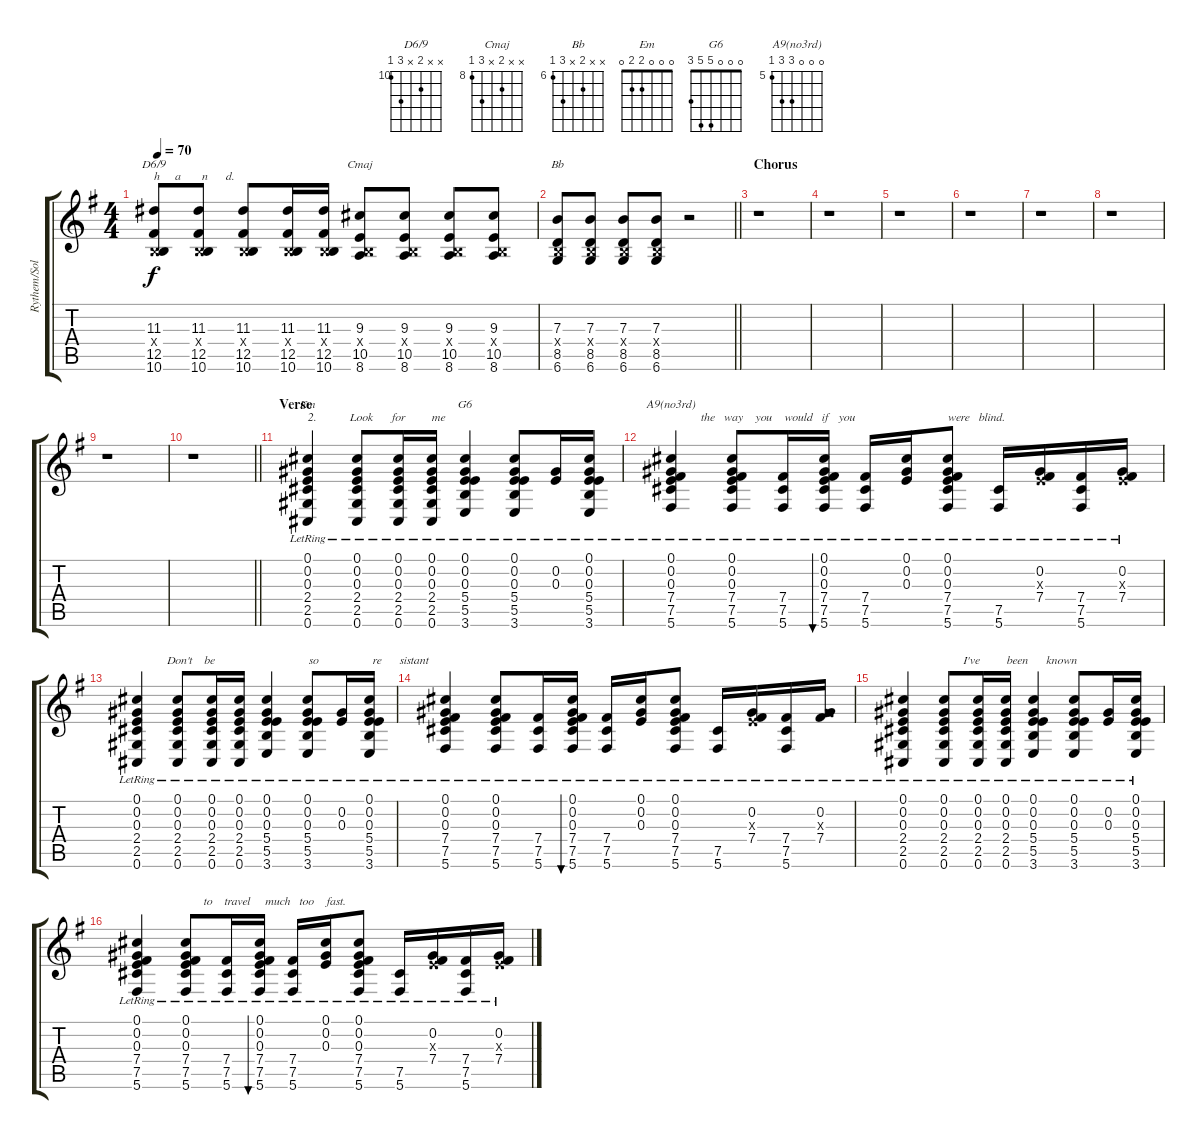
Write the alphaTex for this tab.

\track ("Rythem/Solo" "Rythem/Sol") {instrument acousticguitarsteel bank 125}
\staff {score tabs}
\tuning (Db4 Ab3 E3 B2 Gb2 Db2) {hide}
\chord ("D6/9" x x 11 x 12 10) {firstfret 10}
\chord ("Cmaj" x x 9 x 10 8) {firstfret 8}
\chord ("Bb" x x 7 x 8 6) {firstfret 6}
\chord ("Em" 0 0 0 2 2 0)
\chord ("G6" 0 0 0 5 5 3)
\chord ("A9(no3rd)" 0 0 0 7 7 5) {firstfret 5}
\ts (4 4)
\tempo 70
\clef g2
\ks g
(11.3 0.4{x} 12.5 10.6).8{ch "D6/9" txt "h     a       n      d." dy f} (11.3 0.4{x} 12.5 10.6).8 (11.3 0.4{x} 12.5 10.6).8 (11.3 0.4{x} 12.5 10.6).16 (11.3 0.4{x} 12.5 10.6).16 (9.3 0.4{x} 10.5 8.6).8{ch "Cmaj"} (9.3 0.4{x} 10.5 8.6).8 (9.3 0.4{x} 10.5 8.6).8 (9.3 0.4{x} 10.5 8.6).8 |
\barLineRight lightlight
(7.3 0.4{x} 8.5 6.6).8{ch "Bb"} (7.3 0.4{x} 8.5 6.6).8 (7.3 0.4{x} 8.5 6.6).8 (7.3 0.4{x} 8.5 6.6).8 r.2 |
\section ("" "Chorus")
r.1 |
r.1 |
r.1 |
r.1 |
r.1 |
r.1 |
r.1 |
\barLineRight lightlight
r.1 |
\section ("" "Verse")
(0.1{lr} 0.2{lr} 0.3{lr} 2.4{lr} 2.5{lr} 0.6{lr}).4{ch "Em" txt "2.           Look      for"} (0.1{lr} 0.2{lr} 0.3{lr} 2.4{lr} 2.5{lr} 0.6{lr}).8 (0.1{lr} 0.2{lr} 0.3{lr} 2.4{lr} 2.5{lr} 0.6{lr}).16 (0.1{lr} 0.2{lr} 0.3{lr} 2.4{lr} 2.5{lr} 0.6{lr}).16{txt "me"} (0.1{lr} 0.2{lr} 0.3{lr} 5.4{lr} 5.5{lr} 3.6{lr}).4{ch "G6"} (0.1{lr} 0.2{lr} 0.3{lr} 5.4{lr} 5.5{lr} 3.6{lr}).8 (0.2{lr} 0.3{lr}).16 (0.1{lr} 0.2{lr} 0.3{lr} 5.4{lr} 5.5{lr} 3.6{lr}).16 |
(0.1{lr} 0.2{lr} 0.3{lr} 7.4{lr} 7.5{lr} 5.6{lr}).4{ch "A9(no3rd)" txt "          the   way    you    would   if   you"} (0.1{lr} 0.2{lr} 0.3{lr} 7.4{lr} 7.5{lr} 5.6{lr}).8 (7.4{lr} 7.5{lr} 5.6{lr}).16 (0.1{lr} 0.2{lr} 0.3{lr} 7.4{lr} 7.5{lr} 5.6{lr}).16{bu 30} (7.4{lr} 7.5{lr} 5.6{lr}).16 (0.1{lr} 0.2{lr} 0.3{lr}).16 (0.1{lr} 0.2{lr} 0.3{lr} 7.4{lr} 7.5{lr} 5.6{lr}).8{txt "were   blind."} (7.5{lr} 5.6{lr}).16 (0.2{lr} 0.3{x} 7.4{lr}).16 (7.4{lr} 7.5{lr} 5.6{lr}).16 (0.2{lr} 0.3{x} 7.4{lr}).16 |
(0.1{lr} 0.2{lr} 0.3{lr} 2.4{lr} 2.5{lr} 0.6{lr}).4{txt "          Don't    be"} (0.1{lr} 0.2{lr} 0.3{lr} 2.4{lr} 2.5{lr} 0.6{lr}).8 (0.1{lr} 0.2{lr} 0.3{lr} 2.4{lr} 2.5{lr} 0.6{lr}).16 (0.1{lr} 0.2{lr} 0.3{lr} 2.4{lr} 2.5{lr} 0.6{lr}).16 (0.1{lr} 0.2{lr} 0.3{lr} 5.4{lr} 5.5{lr} 3.6{lr}).4{txt "              so                  re      sistant"} (0.1{lr} 0.2{lr} 0.3{lr} 5.4{lr} 5.5{lr} 3.6{lr}).8 (0.2{lr} 0.3{lr}).16 (0.1{lr} 0.2{lr} 0.3{lr} 5.4{lr} 5.5{lr} 3.6{lr}).16 |
(0.1{lr} 0.2{lr} 0.3{lr} 7.4{lr} 7.5{lr} 5.6{lr}).4 (0.1{lr} 0.2{lr} 0.3{lr} 7.4{lr} 7.5{lr} 5.6{lr}).8 (7.4{lr} 7.5{lr} 5.6{lr}).16 (0.1{lr} 0.2{lr} 0.3{lr} 7.4{lr} 7.5{lr} 5.6{lr}).16{bu 30} (7.4{lr} 7.5{lr} 5.6{lr}).16 (0.1{lr} 0.2{lr} 0.3{lr}).16 (0.1{lr} 0.2{lr} 0.3{lr} 7.4{lr} 7.5{lr} 5.6{lr}).8 (7.5{lr} 5.6{lr}).16 (0.2{lr} 0.3{x} 7.4{lr}).16 (7.4{lr} 7.5{lr} 5.6{lr}).16 (0.2{lr} 4.3{x} 7.4{lr}).16 |
(0.1{lr} 0.2{lr} 0.3{lr} 2.4{lr} 2.5{lr} 0.6{lr}).4{txt "                    I've         been      known"} (0.1{lr} 0.2{lr} 0.3{lr} 2.4{lr} 2.5{lr} 0.6{lr}).8 (0.1{lr} 0.2{lr} 0.3{lr} 2.4{lr} 2.5{lr} 0.6{lr}).16 (0.1{lr} 0.2{lr} 0.3{lr} 2.4{lr} 2.5{lr} 0.6{lr}).16 (0.1{lr} 0.2{lr} 0.3{lr} 5.4{lr} 5.5{lr} 3.6{lr}).4 (0.1{lr} 0.2{lr} 0.3{lr} 5.4{lr} 5.5{lr} 3.6{lr}).8 (0.2{lr} 0.3{lr}).16 (0.1{lr} 0.2{lr} 0.3{lr} 5.4{lr} 5.5{lr} 3.6{lr}).16 |
(0.1{lr} 0.2{lr} 0.3{lr} 7.4{lr} 7.5{lr} 5.6{lr}).4 (0.1{lr} 0.2{lr} 0.3{lr} 7.4{lr} 7.5{lr} 5.6{lr}).8{txt "      to    travel     much   too    fast."} (7.4{lr} 7.5{lr} 5.6{lr}).16 (0.1{lr} 0.2{lr} 0.3{lr} 7.4{lr} 7.5{lr} 5.6{lr}).16{bu 30} (7.4{lr} 7.5{lr} 5.6{lr}).16 (0.1{lr} 0.2{lr} 0.3{lr}).16 (0.1{lr} 0.2{lr} 0.3{lr} 7.4{lr} 7.5{lr} 5.6{lr}).8 (7.5{lr} 5.6{lr}).16 (0.2{lr} 0.3{x} 7.4{lr}).16 (7.4{lr} 7.5{lr} 5.6{lr}).16 (0.2{lr} 0.3{x} 7.4{lr}).16
